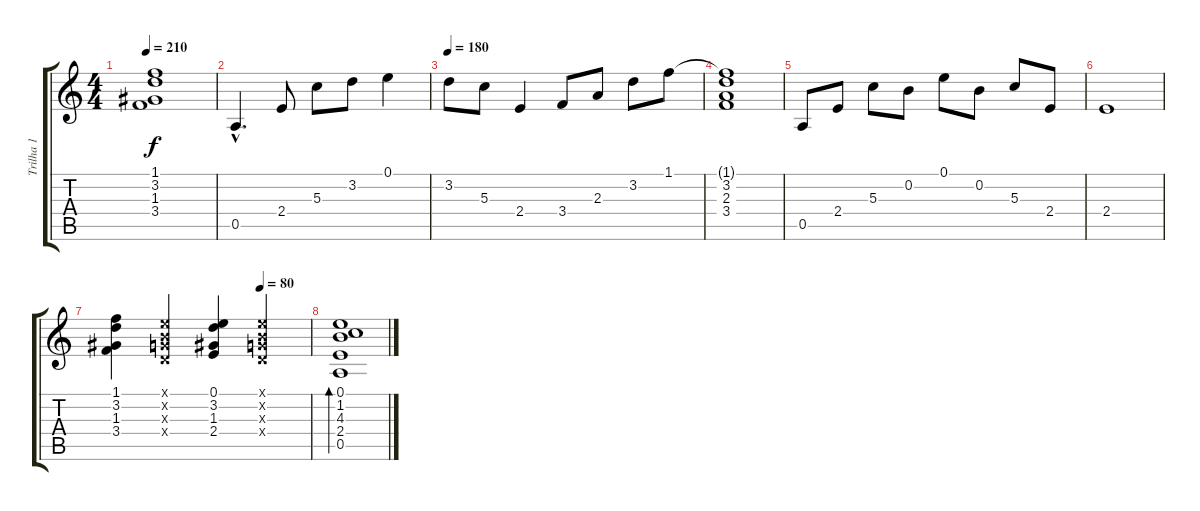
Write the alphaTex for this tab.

\track ("Trilha 1" "Trilha 1") {instrument acousticguitarnylon}
\staff {score tabs}
\tuning (E4 B3 G3 D3 A2 E2) {hide}
\ts (4 4)
\tempo 210
\clef g2
\ks c
(1.1{t} 3.2 1.3 3.4).1{dy f} |
0.5{hac}.4{d} 2.4.8 5.3.8 3.2.8 0.1.4 |
\tempo 180
3.2.8 5.3.8 2.4.4 3.4.8 2.3.8 3.2.8 1.1.8 |
(1.1{t} 3.2 2.3 3.4).1 |
0.5.8 2.4.8 5.3.8 0.2.8 0.1.8 0.2.8 5.3.8 2.4.8 |
2.4.1 |
\tempo (80 0.75)
(1.1 3.2 1.3 3.4).4 (0.1{x} 0.2{x} 0.3{x} 0.4{x}).4 (0.1 3.2 1.3 2.4).4 (0.1{x} 0.2{x} 0.3{x} 0.4{x}).4 |
(0.1 1.2 4.3 2.4 0.5).1{bd 480}
